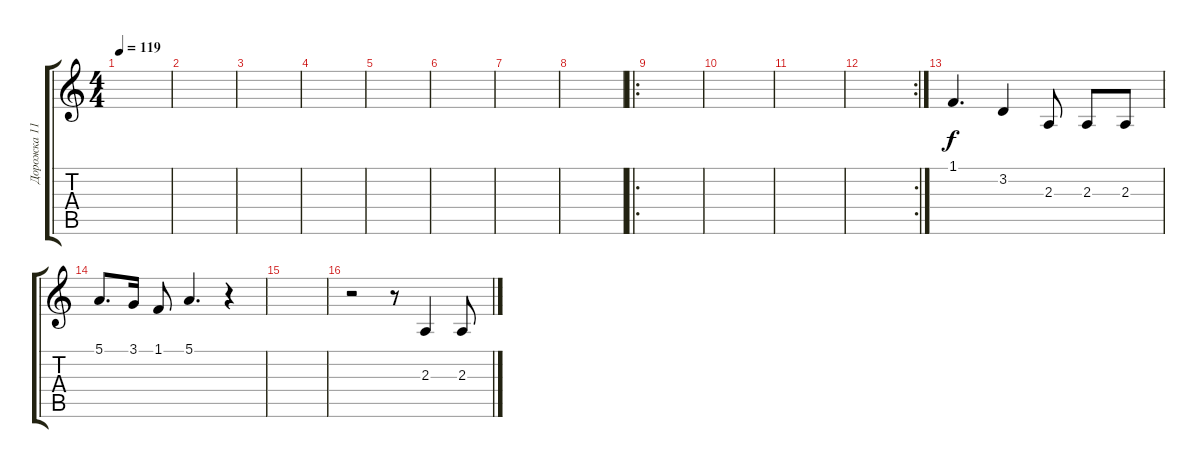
\track ("Дорожка 11" "Дорожка 11") {instrument synthstrings1}
\staff {score tabs}
\tuning (E4 B3 G3 D3 A2 E2) {hide}
\ts (4 4)
\tempo 119
\clef g2
\ks c
|
|
|
|
|
|
|
|
\ro
|
|
|
\rc 2
|
1.1.4{d} 3.2.4 2.3.8 2.3.8 2.3.8 |
5.1.8{d} 3.1.16 1.1.8 5.1.4{d} r.4 |
|
r.2 r.8 2.3.4 2.3.8
